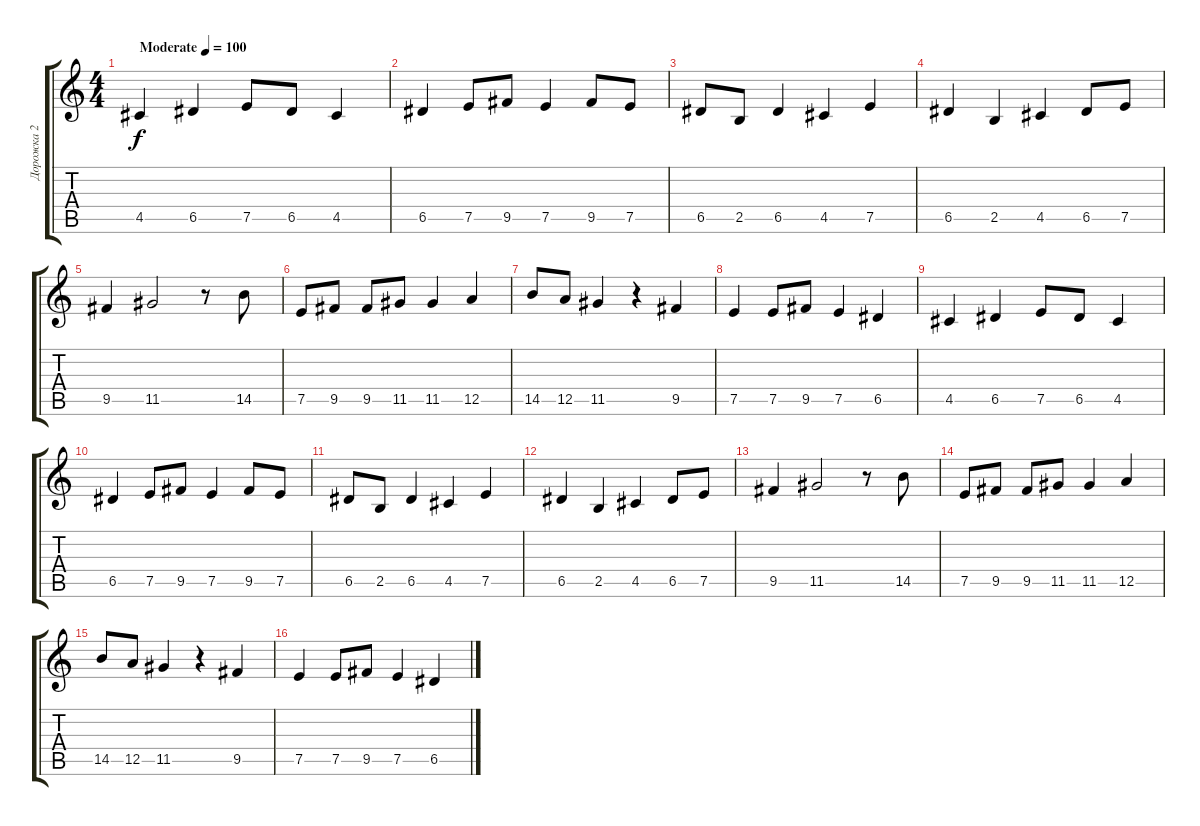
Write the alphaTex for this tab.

\track ("Дорожка 2" "Дорожка 2") {instrument electricguitarclean}
\staff {score tabs}
\tuning (E4 B3 G3 D3 A2 E2) {hide}
\ts (4 4)
\tempo (100 "Moderate")
\clef g2
\ks c
4.5.4{dy f instrument electricguitarclean} 6.5.4 7.5.8 6.5.8 4.5.4 |
6.5.4 7.5.8 9.5.8 7.5.4 9.5.8 7.5.8 |
6.5.8 2.5.8 6.5.4 4.5.4 7.5.4 |
6.5.4 2.5.4 4.5.4 6.5.8 7.5.8 |
9.5.4 11.5.2 r.8 14.5.8 |
7.5.8 9.5.8 9.5.8 11.5.8 11.5.4 12.5.4 |
14.5.8 12.5.8 11.5.4 r.4 9.5.4 |
7.5.4 7.5.8 9.5.8 7.5.4 6.5.4 |
4.5.4 6.5.4 7.5.8 6.5.8 4.5.4 |
6.5.4 7.5.8 9.5.8 7.5.4 9.5.8 7.5.8 |
6.5.8 2.5.8 6.5.4 4.5.4 7.5.4 |
6.5.4 2.5.4 4.5.4 6.5.8 7.5.8 |
9.5.4 11.5.2 r.8 14.5.8 |
7.5.8 9.5.8 9.5.8 11.5.8 11.5.4 12.5.4 |
14.5.8 12.5.8 11.5.4 r.4 9.5.4 |
7.5.4 7.5.8 9.5.8 7.5.4 6.5.4
